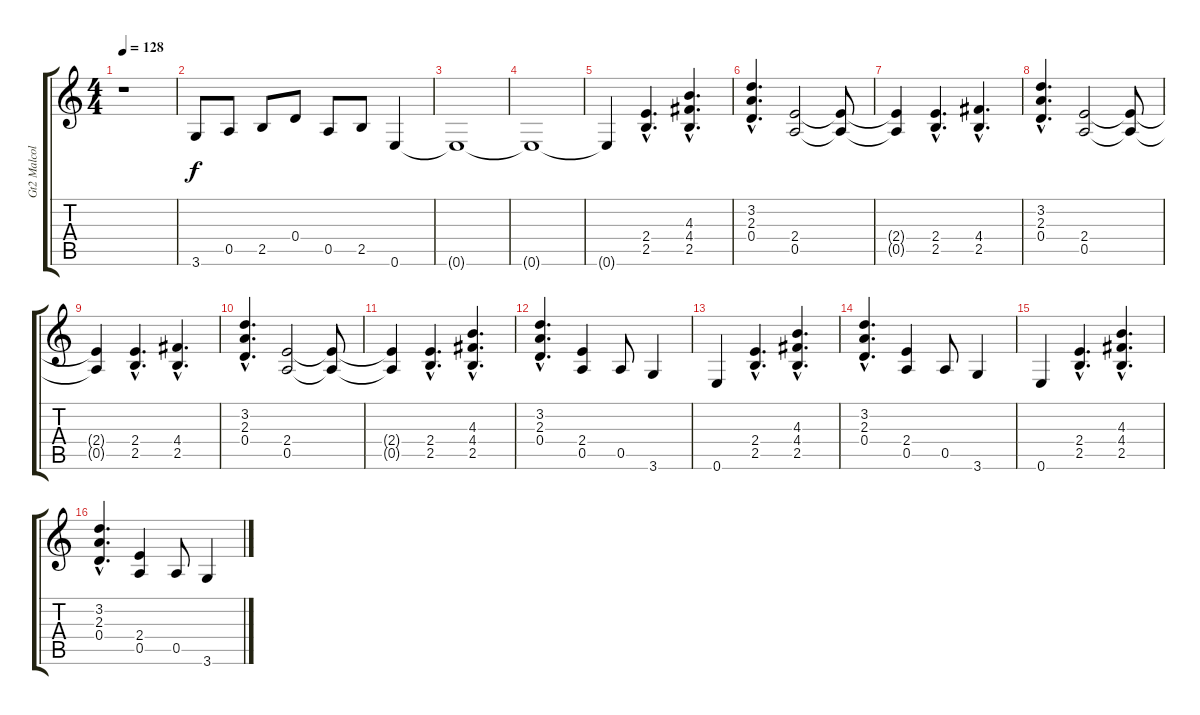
\track ("Gt2 Malcolm" "Gt2 Malcol") {instrument overdrivenguitar}
\staff {score tabs}
\tuning (E4 B3 G3 D3 A2 E2) {hide}
\ts (4 4)
\tempo 128
\clef g2
\ks c
r.1{dy f instrument overdrivenguitar} |
3.6.8 0.5.8 2.5.8 0.4.8 0.5.8 2.5.8 0.6.4 |
0.6{t}.1 |
0.6{t}.1 |
0.6{t}.4 (2.4{hac} 2.5{hac}).4{d} (4.3{hac} 4.4{hac} 2.5{hac}).4{d} |
(3.2{hac} 2.3{hac} 0.4{hac}).4{d} (2.4 0.5).2 (2.4{t} 0.5{t}).8 |
(2.4{t} 0.5{t}).4 (2.4{hac} 2.5{hac}).4{d} (4.4{hac} 2.5{hac}).4{d} |
(3.2{hac} 2.3{hac} 0.4{hac}).4{d} (2.4 0.5).2 (2.4{t} 0.5{t}).8 |
(2.4{t} 0.5{t}).4 (2.4{hac} 2.5{hac}).4{d} (4.4{hac} 2.5{hac}).4{d} |
(3.2{hac} 2.3{hac} 0.4{hac}).4{d} (2.4 0.5).2 (2.4{t} 0.5{t}).8 |
(2.4{t} 0.5{t}).4 (2.4{hac} 2.5{hac}).4{d} (4.3{hac} 4.4{hac} 2.5{hac}).4{d} |
(3.2{hac} 2.3{hac} 0.4{hac}).4{d} (2.4 0.5).4 0.5.8 3.6.4 |
0.6.4 (2.4{hac} 2.5{hac}).4{d} (4.3{hac} 4.4{hac} 2.5{hac}).4{d} |
(3.2{hac} 2.3{hac} 0.4{hac}).4{d} (2.4 0.5).4 0.5.8 3.6.4 |
0.6.4 (2.4{hac} 2.5{hac}).4{d} (4.3{hac} 4.4{hac} 2.5{hac}).4{d} |
(3.2{hac} 2.3{hac} 0.4{hac}).4{d} (2.4 0.5).4 0.5.8 3.6.4
